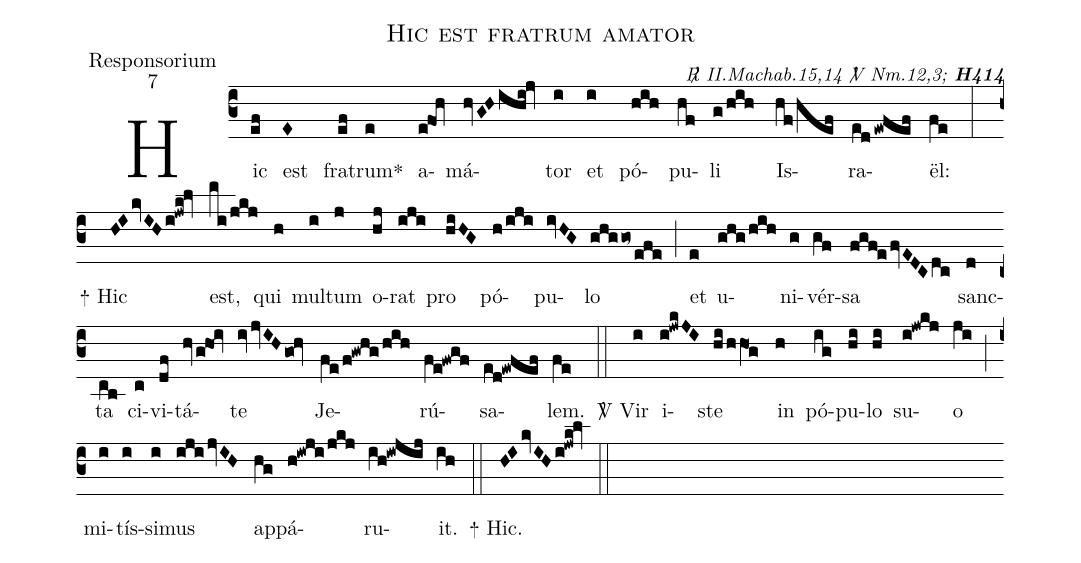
name:Hic est fratrum amator;
office-part:Responsorium;
mode:7;
commentary:{\itshape\mdseries \Rbar\  II.Machab.15,14 \Vbar\  Nm.12,3;\/}  {\bfseries H414};
%%
(c3)  Hic(ef) est(E) fra(ef)trum<sp>*</sp>(e) a(efO1h)má(hvGHihi!jv)tor(i) et(i) pó(hih)pu(hf)li(g/hih) Is(hf/hef)ra(edewfef)ël:(fe) (:)
<sp>+</sp> Hic(HIkvIHi!jwk!lv) est,(mi/jkj) qui(h) mul(i)tum(j) o(hj)rat(iji) pro(hiHG) pó(h/iji)pu(ivHG)lo(ghggo~/efe) (;)
et(e) u(ghg/hih)ni(g)vér(gf)sa(fgf@efvEDCdc) sanc(d)ta(cb) ci(c)vi(df)tá(hvg!ho1!iv)te(ivjvIHgo0!hv) Je(fe/f!gwhg/hih)rú(fe!fwgf)sa(ed!ewfef)lem.(fe) (::)
<sp>V/</sp> Vir(i) i(i!jwkJI)ste(hi/hhO1g) in(h) pó(ig)pu(hi)lo(hi) su(i!jwkj)o(ji) (;)
mi(i)tís(i)si(i)mus(iji/jvIH) ap(hg)pá(h!iwji/jkj)ru(ih!iwjij)it.(ih) (::)
<sp>+</sp> Hic.(HIkvIHi!jwk!lv) (::)
